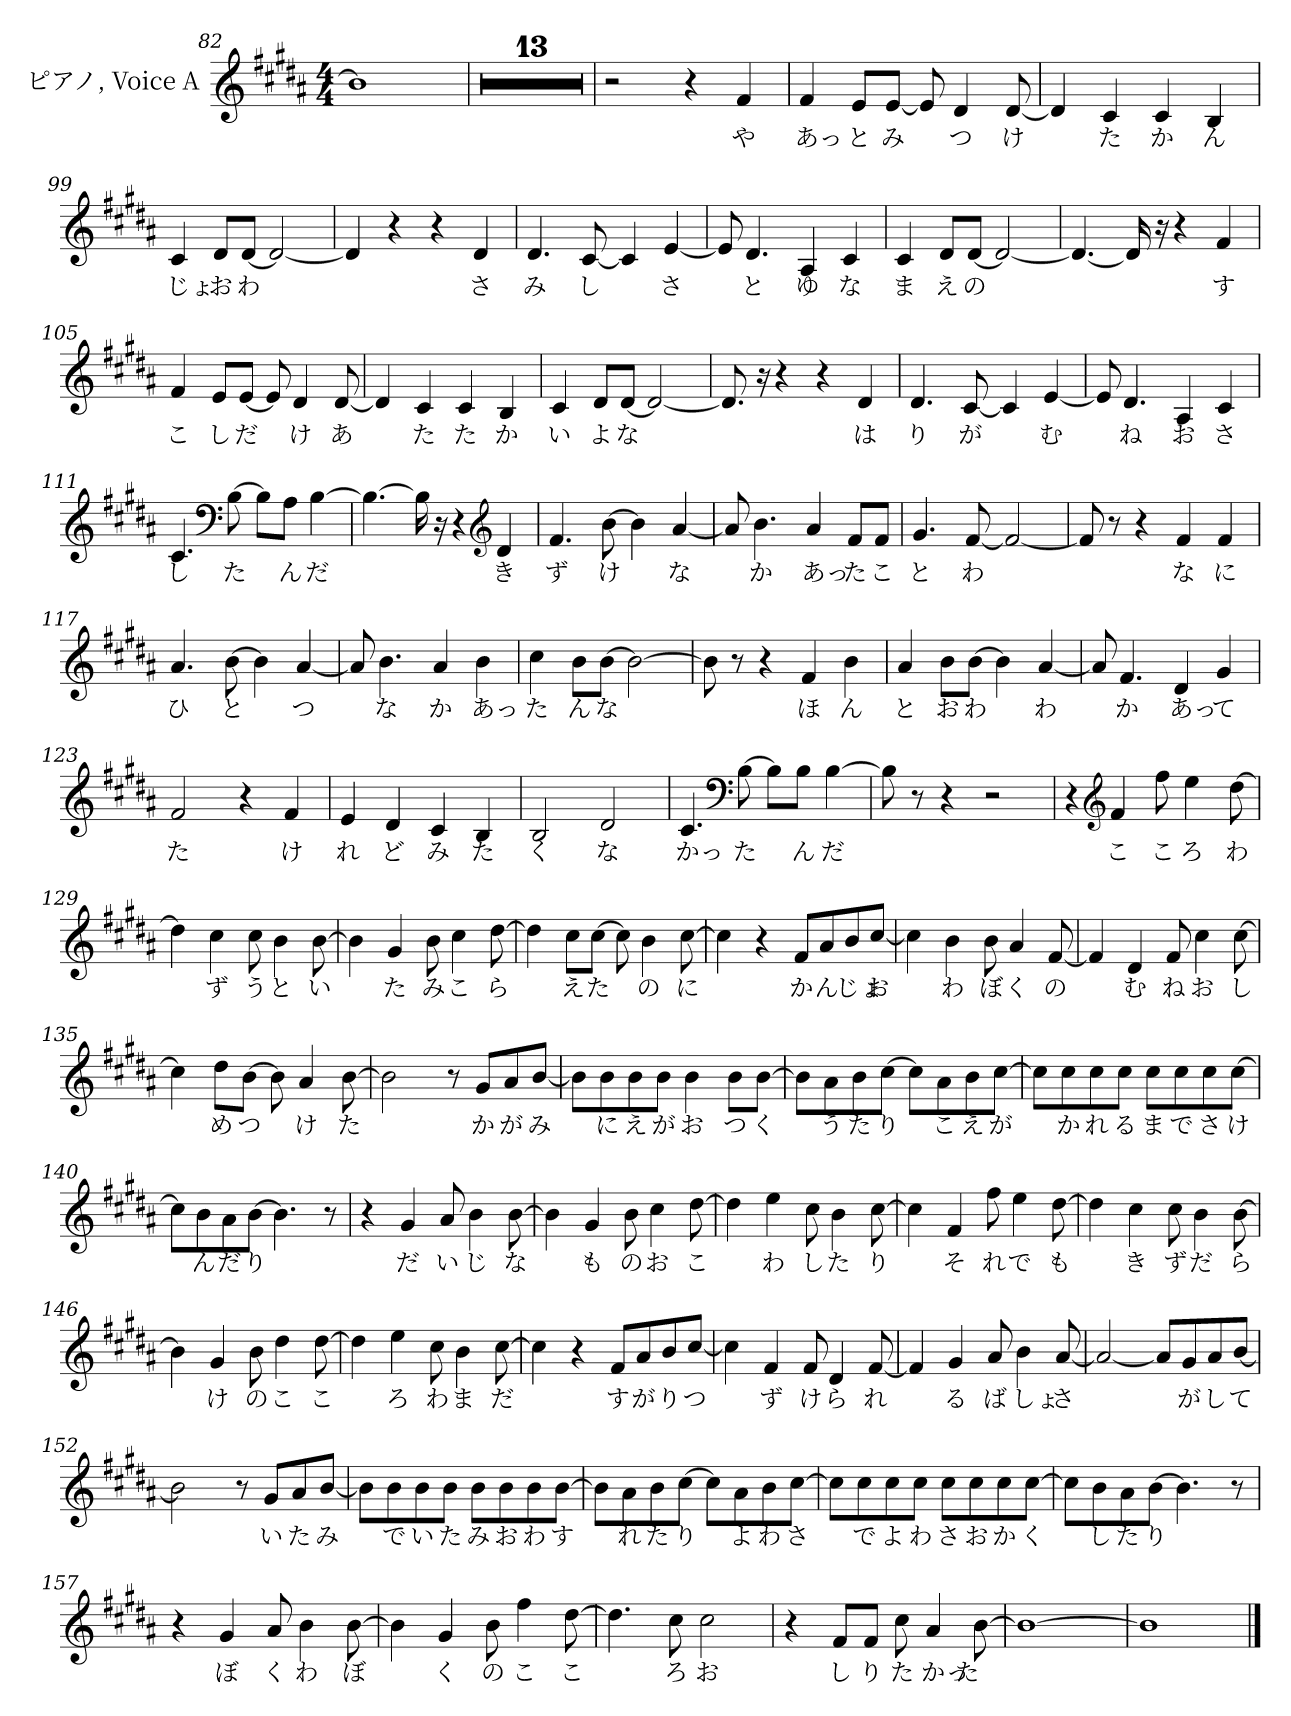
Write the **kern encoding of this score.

**kern	**text
*part1	*part1
*staff1	*staff1
*I"ピアノ, Voice A	*
*clefG2	*
*k[f#c#g#d#a#]	*
*M4/4	*
=82	=82
1b]	.
=83	=83
1r	.
=84	=84
1r	.
=85	=85
1r	.
=86	=86
1r	.
=87	=87
1r	.
=88	=88
1r	.
=89	=89
1r	.
!!LO:LB:g=z
=90	=90
1r	.
=91	=91
1r	.
=92	=92
1r	.
=93	=93
1r	.
=94	=94
1r	.
=95	=95
1r	.
=96	=96
2r	.
4r	.
!	!LO:LY:b
4f#/	や
=97	=97
!	!LO:LY:b
4f#/	あっ
!	!LO:LY:b
8e/L	と
!	!LO:LY:b
[8e/J	み
8e/]	.
!	!LO:LY:b
4d#/	つ
!	!LO:LY:b
[8d#/	け
=98	=98
4d#/]	.
!	!LO:LY:b
4c#/	た
!	!LO:LY:b
4c#/	か
!	!LO:LY:b
4B/	ん
=99	=99
!	!LO:LY:b
4c#/	じょ
!	!LO:LY:b
8d#/L	お
!	!LO:LY:b
[8d#/J	わ
2d#/_	.
!!LO:LB:g=z
=100	=100
4d#/]	.
4r	.
4r	.
!	!LO:LY:b
4d#/	さ
=101	=101
!	!LO:LY:b
4.d#/	み
!	!LO:LY:b
[8c#/	し
4c#/]	.
!	!LO:LY:b
[4e/	さ
=102	=102
8e/]	.
!	!LO:LY:b
4.d#/	と
!	!LO:LY:b
4A#/	ゆ
!	!LO:LY:b
4c#/	な
=103	=103
!	!LO:LY:b
4c#/	ま
!	!LO:LY:b
8d#/L	え
!	!LO:LY:b
[8d#/J	の
2d#/_	.
=104	=104
4.d#/_	.
16d#/]	.
16r	.
4r	.
!	!LO:LY:b
4f#/	す
=105	=105
!	!LO:LY:b
4f#/	こ
!	!LO:LY:b
8e/L	し
!	!LO:LY:b
[8e/J	だ
8e/]	.
!	!LO:LY:b
4d#/	け
!	!LO:LY:b
[8d#/	あ
!!LO:LB:g=z
=106	=106
4d#/]	.
!	!LO:LY:b
4c#/	た
!	!LO:LY:b
4c#/	た
!	!LO:LY:b
4B/	か
=107	=107
!	!LO:LY:b
4c#/	い
!	!LO:LY:b
8d#/L	よ
!	!LO:LY:b
[8d#/J	な
2d#/_	.
=108	=108
8.d#/]	.
16r	.
4r	.
4r	.
!	!LO:LY:b
4d#/	は
=109	=109
!	!LO:LY:b
4.d#/	り
!	!LO:LY:b
[8c#/	が
4c#/]	.
!	!LO:LY:b
[4e/	む
=110	=110
8e/]	.
!	!LO:LY:b
4.d#/	ね
!	!LO:LY:b
4A#/	お
!	!LO:LY:b
4c#/	さ
=111	=111
!	!LO:LY:b
4.c#/	し
*clefF4	*
!	!LO:LY:b
[8B\	た
8B\L]	.
!	!LO:LY:b
8A#\J	ん
!	!LO:LY:b
[4B\	だ
!!LO:LB:g=z
=112	=112
4.B\_	.
16B\]	.
16r	.
4r	.
*clefG2	*
!	!LO:LY:b
4d#/	き
=113	=113
!	!LO:LY:b
4.f#/	ず
!	!LO:LY:b
[8b\	け
4b\]	.
!	!LO:LY:b
[4a#/	な
=114	=114
8a#/]	.
!	!LO:LY:b
4.b\	か
!	!LO:LY:b
4a#/	あっ
!	!LO:LY:b
8f#/L	た
!	!LO:LY:b
8f#/J	こ
=115	=115
!	!LO:LY:b
4.g#/	と
!	!LO:LY:b
[8f#/	わ
2f#/_	.
=116	=116
8f#/]	.
8r	.
4r	.
!	!LO:LY:b
4f#/	な
!	!LO:LY:b
4f#/	に
=117	=117
!	!LO:LY:b
4.a#/	ひ
!	!LO:LY:b
[8b\	と
4b\]	.
!	!LO:LY:b
[4a#/	つ
!!LO:LB:g=z
=118	=118
8a#/]	.
!	!LO:LY:b
4.b\	な
!	!LO:LY:b
4a#/	か
!	!LO:LY:b
4b\	あっ
=119	=119
!	!LO:LY:b
4cc#\	た
!	!LO:LY:b
8b\L	ん
!	!LO:LY:b
[8b\J	な
2b\_	.
=120	=120
8b\]	.
8r	.
4r	.
!	!LO:LY:b
4f#/	ほ
!	!LO:LY:b
4b\	ん
=121	=121
!	!LO:LY:b
4a#/	と
!	!LO:LY:b
8b\L	お
!	!LO:LY:b
[8b\J	わ
4b\]	.
!	!LO:LY:b
[4a#/	わ
=122	=122
8a#/]	.
!	!LO:LY:b
4.f#/	か
!	!LO:LY:b
4d#/	あっ
!	!LO:LY:b
4g#/	て
=123	=123
!	!LO:LY:b
2f#/	た
4r	.
!	!LO:LY:b
4f#/	け
=124	=124
!	!LO:LY:b
4e/	れ
!	!LO:LY:b
4d#/	ど
!	!LO:LY:b
4c#/	み
!	!LO:LY:b
4B/	た
!!LO:LB:g=z
=125	=125
!	!LO:LY:b
2B/	く
!	!LO:LY:b
2d#/	な
=126	=126
!	!LO:LY:b
4.c#/	かっ
*clefF4	*
!	!LO:LY:b
[8B\	た
8B\L]	.
!	!LO:LY:b
8B\J	ん
!	!LO:LY:b
[4B\	だ
=127	=127
8B\]	.
8r	.
4r	.
2r	.
=128	=128
4r	.
*clefG2	*
!	!LO:LY:b
4f#/	こ
!	!LO:LY:b
8ff#\	こ
!	!LO:LY:b
4ee\	ろ
!	!LO:LY:b
[8dd#\	わ
=129	=129
4dd#\]	.
!	!LO:LY:b
4cc#\	ず
!	!LO:LY:b
8cc#\	う
!	!LO:LY:b
4b\	と
!	!LO:LY:b
[8b\	い
=130	=130
4b\]	.
!	!LO:LY:b
4g#/	た
!	!LO:LY:b
8b\	み
!	!LO:LY:b
4cc#\	こ
!	!LO:LY:b
[8dd#\	ら
!!LO:LB:g=z
=131	=131
4dd#\]	.
!	!LO:LY:b
8cc#\L	え
!	!LO:LY:b
[8cc#\J	た
8cc#\]	.
!	!LO:LY:b
4b\	の
!	!LO:LY:b
[8cc#\	に
=132	=132
4cc#\]	.
4r	.
!	!LO:LY:b
8f#/L	か
!	!LO:LY:b
8a#/	ん
!	!LO:LY:b
8b/	じょ
!	!LO:LY:b
[8cc#/J	お
=133	=133
4cc#\]	.
!	!LO:LY:b
4b\	わ
!	!LO:LY:b
8b\	ぼ
!	!LO:LY:b
4a#/	く
!	!LO:LY:b
[8f#/	の
=134	=134
4f#/]	.
!	!LO:LY:b
4d#/	む
!	!LO:LY:b
8f#/	ね
!	!LO:LY:b
4cc#\	お
!	!LO:LY:b
[8cc#\	し
=135	=135
4cc#\]	.
!	!LO:LY:b
8dd#\L	め
!	!LO:LY:b
[8b\J	つ
8b\]	.
!	!LO:LY:b
4a#/	け
!	!LO:LY:b
[8b\	た
=136	=136
2b\]	.
8r	.
!	!LO:LY:b
8g#/L	か
!	!LO:LY:b
8a#/	が
!	!LO:LY:b
[8b/J	み
!!LO:LB:g=z
=137	=137
8b\L]	.
!	!LO:LY:b
8b\	に
!	!LO:LY:b
8b\	え
!	!LO:LY:b
8b\J	が
!	!LO:LY:b
4b\	お
!	!LO:LY:b
8b\L	つ
!	!LO:LY:b
[8b\J	く
=138	=138
8b\L]	.
!	!LO:LY:b
8a#\	う
!	!LO:LY:b
8b\	た
!	!LO:LY:b
[8cc#\J	り
8cc#\L]	.
!	!LO:LY:b
8a#\	こ
!	!LO:LY:b
8b\	え
!	!LO:LY:b
[8cc#\J	が
=139	=139
8cc#\L]	.
!	!LO:LY:b
8cc#\	か
!	!LO:LY:b
8cc#\	れ
!	!LO:LY:b
8cc#\J	る
!	!LO:LY:b
8cc#\L	ま
!	!LO:LY:b
8cc#\	で
!	!LO:LY:b
8cc#\	さ
!	!LO:LY:b
[8cc#\J	け
=140	=140
8cc#\L]	.
!	!LO:LY:b
8b\	ん
!	!LO:LY:b
8a#\	だ
!	!LO:LY:b
[8b\J	り
4.b\]	.
8r	.
=141	=141
4r	.
!	!LO:LY:b
4g#/	だ
!	!LO:LY:b
8a#/	い
!	!LO:LY:b
4b\	じ
!	!LO:LY:b
[8b\	な
!!LO:LB:g=z
=142	=142
4b\]	.
!	!LO:LY:b
4g#/	も
!	!LO:LY:b
8b\	の
!	!LO:LY:b
4cc#\	お
!	!LO:LY:b
[8dd#\	こ
=143	=143
4dd#\]	.
!	!LO:LY:b
4ee\	わ
!	!LO:LY:b
8cc#\	し
!	!LO:LY:b
4b\	た
!	!LO:LY:b
[8cc#\	り
=144	=144
4cc#\]	.
!	!LO:LY:b
4f#/	そ
!	!LO:LY:b
8ff#\	れ
!	!LO:LY:b
4ee\	で
!	!LO:LY:b
[8dd#\	も
=145	=145
4dd#\]	.
!	!LO:LY:b
4cc#\	き
!	!LO:LY:b
8cc#\	ず
!	!LO:LY:b
4b\	だ
!	!LO:LY:b
[8b\	ら
=146	=146
4b\]	.
!	!LO:LY:b
4g#/	け
!	!LO:LY:b
8b\	の
!	!LO:LY:b
4dd#\	こ
!	!LO:LY:b
[8dd#\	こ
=147	=147
4dd#\]	.
!	!LO:LY:b
4ee\	ろ
!	!LO:LY:b
8cc#\	わ
!	!LO:LY:b
4b\	ま
!	!LO:LY:b
[8cc#\	だ
!!LO:PB:g=z
=148	=148
4cc#\]	.
4r	.
!	!LO:LY:b
8f#/L	す
!	!LO:LY:b
8a#/	が
!	!LO:LY:b
8b/	り
!	!LO:LY:b
[8cc#/J	つ
=149	=149
4cc#\]	.
!	!LO:LY:b
4f#/	ず
!	!LO:LY:b
8f#/	け
!	!LO:LY:b
4d#/	ら
!	!LO:LY:b
[8f#/	れ
=150	=150
4f#/]	.
!	!LO:LY:b
4g#/	る
!	!LO:LY:b
8a#/	ば
!	!LO:LY:b
4b\	しょ
!	!LO:LY:b
[8a#/	さ
=151	=151
2a#/_	.
8a#/L]	.
!	!LO:LY:b
8g#/	が
!	!LO:LY:b
8a#/	し
!	!LO:LY:b
[8b/J	て
=152	=152
2b\]	.
8r	.
!	!LO:LY:b
8g#/L	い
!	!LO:LY:b
8a#/	た
!	!LO:LY:b
[8b/J	み
!!LO:LB:g=z
=153	=153
8b\L]	.
!	!LO:LY:b
8b\	で
!	!LO:LY:b
8b\	い
!	!LO:LY:b
8b\J	た
!	!LO:LY:b
8b\L	み
!	!LO:LY:b
8b\	お
!	!LO:LY:b
8b\	わ
!	!LO:LY:b
[8b\J	す
=154	=154
8b\L]	.
!	!LO:LY:b
8a#\	れ
!	!LO:LY:b
8b\	た
!	!LO:LY:b
[8cc#\J	り
8cc#\L]	.
!	!LO:LY:b
8a#\	よ
!	!LO:LY:b
8b\	わ
!	!LO:LY:b
[8cc#\J	さ
=155	=155
8cc#\L]	.
!	!LO:LY:b
8cc#\	で
!	!LO:LY:b
8cc#\	よ
!	!LO:LY:b
8cc#\J	わ
!	!LO:LY:b
8cc#\L	さ
!	!LO:LY:b
8cc#\	お
!	!LO:LY:b
8cc#\	か
!	!LO:LY:b
[8cc#\J	く
=156	=156
8cc#\L]	.
!	!LO:LY:b
8b\	し
!	!LO:LY:b
8a#\	た
!	!LO:LY:b
[8b\J	り
4.b\]	.
8r	.
=157	=157
4r	.
!	!LO:LY:b
4g#/	ぼ
!	!LO:LY:b
8a#/	く
!	!LO:LY:b
4b\	わ
!	!LO:LY:b
[8b\	ぼ
!!LO:LB:g=z
=158	=158
4b\]	.
!	!LO:LY:b
4g#/	く
!	!LO:LY:b
8b\	の
!	!LO:LY:b
4ff#\	こ
!	!LO:LY:b
[8dd#\	こ
=159	=159
4.dd#\]	.
!	!LO:LY:b
8cc#\	ろ
!	!LO:LY:b
2cc#\	お
=160	=160
4r	.
!	!LO:LY:b
8f#/L	し
!	!LO:LY:b
8f#/J	り
!	!LO:LY:b
8cc#\	た
!	!LO:LY:b
4a#/	かっ
!	!LO:LY:b
[8b\	た
=161	=161
1b_	.
=162	=162
1b]	.
==	==
*-	*-
